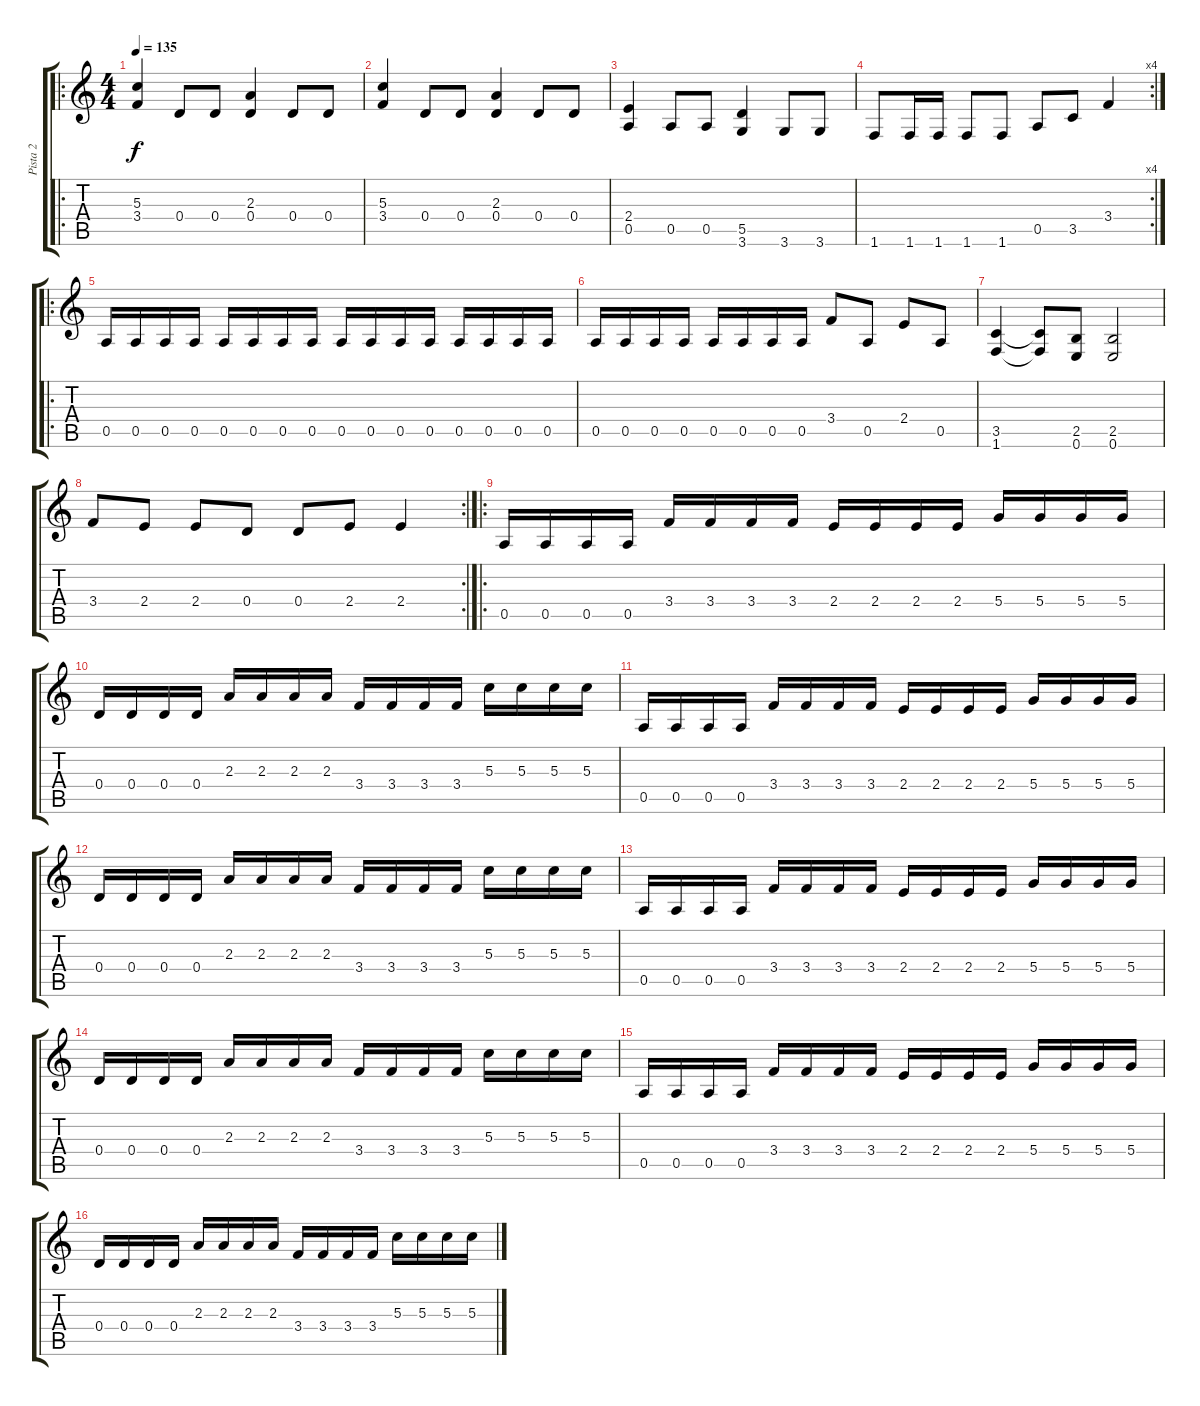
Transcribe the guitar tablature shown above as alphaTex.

\track ("Pista 2" "Pista 2") {instrument distortionguitar}
\staff {score tabs}
\tuning (E4 B3 G3 D3 A2 E2) {hide}
\ro
\ts (4 4)
\tempo 135
\clef g2
\ks c
(5.3 3.4).4{dy f} 0.4.8 0.4.8 (2.3 0.4).4 0.4.8 0.4.8 |
(5.3 3.4).4 0.4.8 0.4.8 (2.3 0.4).4 0.4.8 0.4.8 |
(2.4 0.5).4 0.5.8 0.5.8 (5.5 3.6).4 3.6.8 3.6.8 |
\rc 4
1.6.8 1.6.16 1.6.16 1.6.8 1.6.8 0.5.8 3.5.8 3.4.4 |
\ro
0.5.16 0.5.16 0.5.16 0.5.16 0.5.16 0.5.16 0.5.16 0.5.16 0.5.16 0.5.16 0.5.16 0.5.16 0.5.16 0.5.16 0.5.16 0.5.16 |
0.5.16 0.5.16 0.5.16 0.5.16 0.5.16 0.5.16 0.5.16 0.5.16 3.4.8 0.5.8 2.4.8 0.5.8 |
(3.5 1.6).4 (3.5{t} 1.6{t}).8 (2.5 0.6).8 (2.5 0.6).2 |
\rc 2
3.4.8 2.4.8 2.4.8 0.4.8 0.4.8 2.4.8 2.4.4 |
\ro
0.5.16 0.5.16 0.5.16 0.5.16 3.4.16 3.4.16 3.4.16 3.4.16 2.4.16 2.4.16 2.4.16 2.4.16 5.4.16 5.4.16 5.4.16 5.4.16 |
0.4.16 0.4.16 0.4.16 0.4.16 2.3.16 2.3.16 2.3.16 2.3.16 3.4.16 3.4.16 3.4.16 3.4.16 5.3.16 5.3.16 5.3.16 5.3.16 |
0.5.16 0.5.16 0.5.16 0.5.16 3.4.16 3.4.16 3.4.16 3.4.16 2.4.16 2.4.16 2.4.16 2.4.16 5.4.16 5.4.16 5.4.16 5.4.16 |
0.4.16 0.4.16 0.4.16 0.4.16 2.3.16 2.3.16 2.3.16 2.3.16 3.4.16 3.4.16 3.4.16 3.4.16 5.3.16 5.3.16 5.3.16 5.3.16 |
0.5.16 0.5.16 0.5.16 0.5.16 3.4.16 3.4.16 3.4.16 3.4.16 2.4.16 2.4.16 2.4.16 2.4.16 5.4.16 5.4.16 5.4.16 5.4.16 |
0.4.16 0.4.16 0.4.16 0.4.16 2.3.16 2.3.16 2.3.16 2.3.16 3.4.16 3.4.16 3.4.16 3.4.16 5.3.16 5.3.16 5.3.16 5.3.16 |
0.5.16 0.5.16 0.5.16 0.5.16 3.4.16 3.4.16 3.4.16 3.4.16 2.4.16 2.4.16 2.4.16 2.4.16 5.4.16 5.4.16 5.4.16 5.4.16 |
0.4.16 0.4.16 0.4.16 0.4.16 2.3.16 2.3.16 2.3.16 2.3.16 3.4.16 3.4.16 3.4.16 3.4.16 5.3.16 5.3.16 5.3.16 5.3.16
